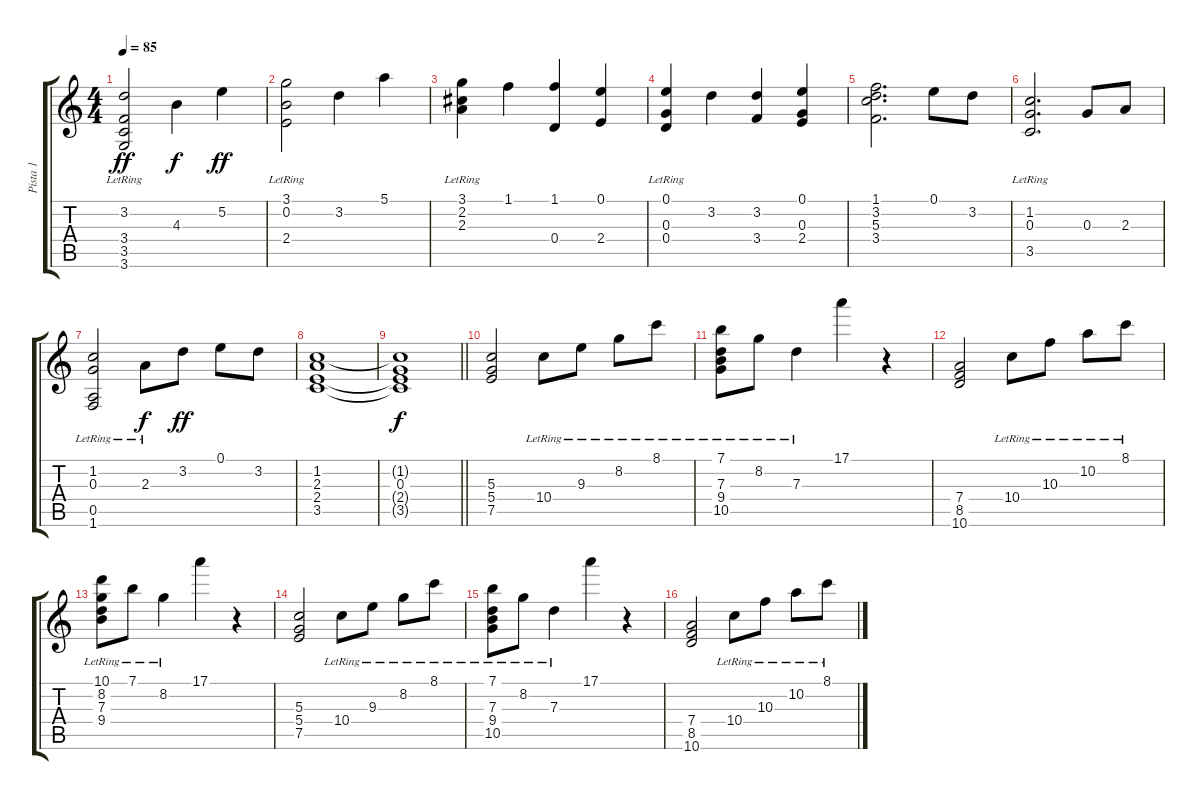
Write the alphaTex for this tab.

\track ("Pista 1" "Pista 1") {instrument acousticguitarsteel}
\staff {score tabs}
\tuning (E4 B3 G3 D3 A2 E2) {hide}
\ts (4 4)
\tempo 85
\clef g2
\ks c
(3.2 3.4{lr} 3.5{lr} 3.6{lr}).2{dy ff} 4.3.4{dy f} 5.2.4{dy ff} |
(3.1{lr} 0.2 2.4{lr}).2 3.2.4 5.1.4 |
(3.1 2.2{lr} 2.3{lr}).4 1.1.4 (1.1 0.4).4 (0.1 2.4).4 |
(0.1 0.3{lr} 0.4{lr}).4 3.2.4 (3.2 3.4).4 (0.1 0.3 2.4).4 |
(1.1 3.2 5.3 3.4).2{d} 0.1.8 3.2.8 |
(1.2 0.3 3.5{lr}).2{d} 0.3.8 2.3.8 |
(1.2 0.3 0.5{lr} 1.6{lr}).2 2.3{lr}.8{dy f} 3.2.8{dy ff} 0.1.8 3.2.8 |
(1.2 2.3 2.4 3.5).1 |
\barLineRight lightlight
(1.2{t} 0.3 2.4{t} 3.5{t}).1{dy f} |
(5.3 5.4 7.5).2 10.4{lr}.8 9.3{lr}.8 8.2{lr}.8 8.1{lr}.8 |
(7.1{lr} 7.3{lr} 9.4 10.5{lr}).8 8.2{lr}.8 7.3{lr}.4 17.1.4 r.4 |
(7.4 8.5 10.6).2 10.4{lr}.8 10.3{lr}.8 10.2{lr}.8 8.1{lr}.8 |
(10.1 8.2{lr} 7.3{lr} 9.4{lr}).8 7.1{lr}.8 8.2{lr}.4 17.1.4 r.4 |
(5.3 5.4 7.5).2 10.4{lr}.8 9.3{lr}.8 8.2{lr}.8 8.1{lr}.8 |
(7.1{lr} 7.3{lr} 9.4 10.5{lr}).8 8.2{lr}.8 7.3{lr}.4 17.1.4 r.4 |
(7.4 8.5 10.6).2 10.4{lr}.8 10.3{lr}.8 10.2{lr}.8 8.1{lr}.8
